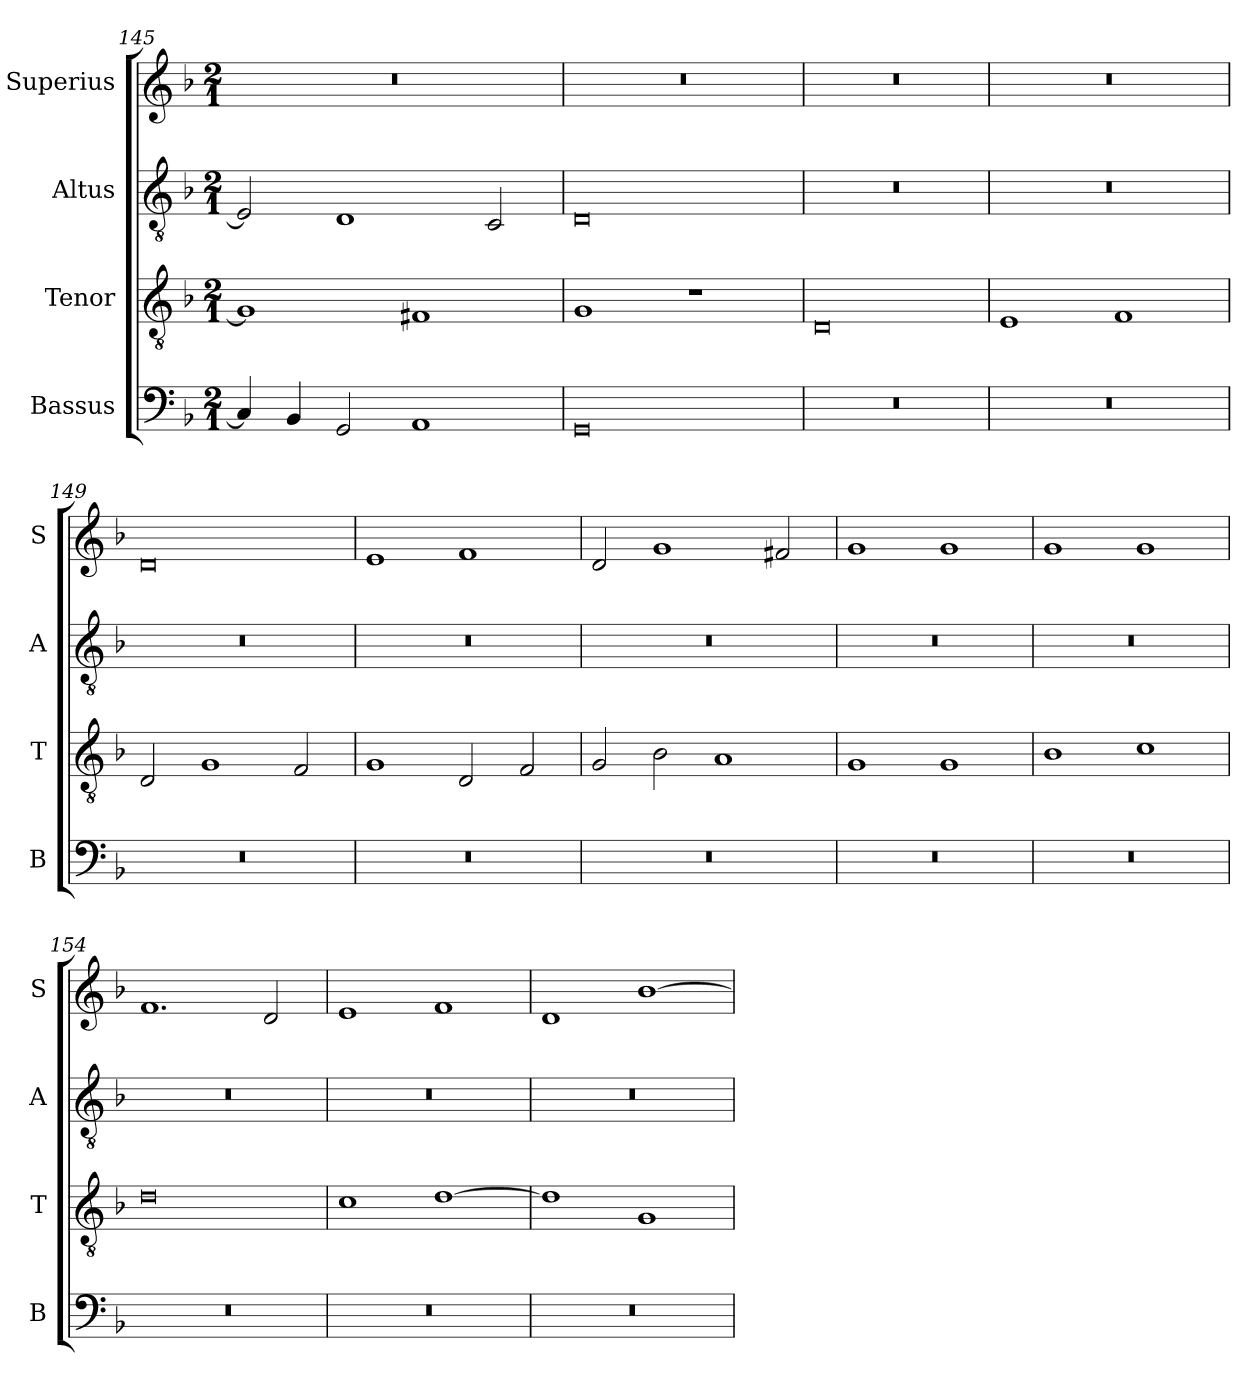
**kern	**kern	**kern	**kern
*part4	*part3	*part2	*part1
*staff4	*staff3	*staff2	*staff1
*I"Bassus	*I"Tenor	*I"Altus	*I"Superius
*I'B	*I'T	*I'A	*I'S
*clefF4	*clefGv2	*clefGv2	*clefG2
*k[b-]	*k[b-]	*k[b-]	*k[b-]
*M2/1	*M2/1	*M2/1	*M2/1
=145	=145	=145	=145
4C/]	1G]	2E/]	0r
4BB-/	.	.	.
2GG/	.	1D	.
1AA	1F#X	.	.
.	.	2C/	.
=146	=146	=146	=146
0GG	1G	0D	0r
.	1r	.	.
=147	=147	=147	=147
0r	0D	0r	0r
=148	=148	=148	=148
0r	1E	0r	0r
.	1F	.	.
=149	=149	=149	=149
0r	2D/	0r	0d
.	1G	.	.
.	2F/	.	.
=150	=150	=150	=150
0r	1G	0r	1e
.	2D/	.	1f
.	2F/	.	.
=151	=151	=151	=151
0r	2G/	0r	2d/
.	2B-\	.	1g
.	1A	.	.
.	.	.	2f#X/
=152	=152	=152	=152
0r	1G	0r	1g
.	1G	.	1g
=153	=153	=153	=153
0r	1B-	0r	1g
.	1c	.	1g
=154	=154	=154	=154
0r	0d	0r	1.f
.	.	.	2d/
=155	=155	=155	=155
0r	1c	0r	1e
.	[1d	.	1f
=156	=156	=156	=156
0r	1d]	0r	1d
.	1G	.	[1b-
=	=	=	=
*-	*-	*-	*-
